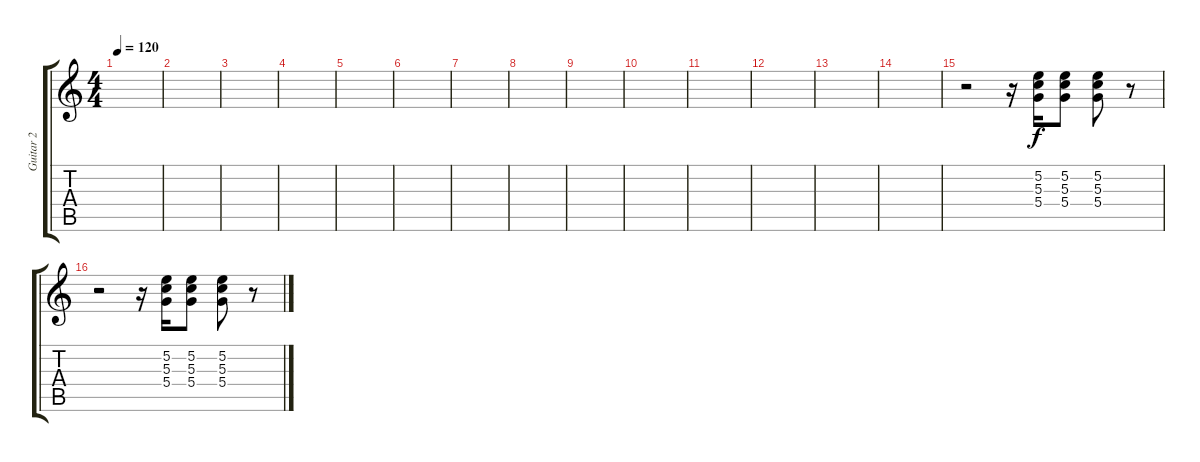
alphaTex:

\track ("Guitar 2" "Guitar 2") {instrument overdrivenguitar}
\staff {score tabs}
\tuning (E4 B3 G3 D3 A2 E2) {hide}
\ts (4 4)
\tempo 120
\clef g2
\ks c
|
|
|
|
|
|
|
|
|
|
|
|
|
|
r.2 r.16 (5.2 5.3 5.4).16 (5.2 5.3 5.4).8 (5.2 5.3 5.4).8 r.8 |
r.2 r.16 (5.2 5.3 5.4).16 (5.2 5.3 5.4).8 (5.2 5.3 5.4).8 r.8
